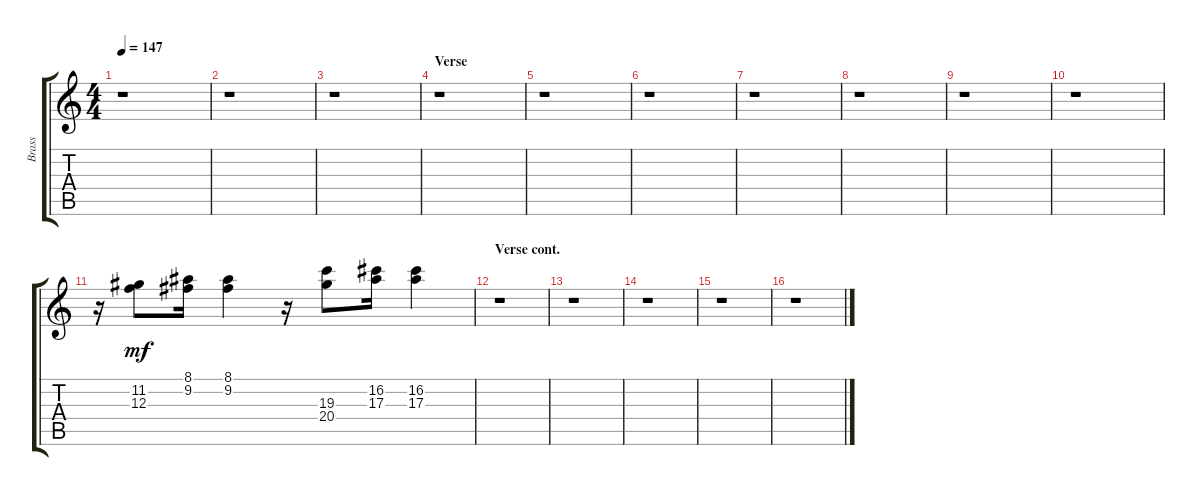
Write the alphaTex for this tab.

\track ("Brass" "Brass") {instrument electricguitarclean}
\staff {score tabs}
\tuning (D4 A3 F3 C3 G2 C2) {hide}
\ts (4 4)
\tempo 147
\clef g2
\ks aminor
r.1{dy mf} |
r.1 |
r.1 |
\section ("" "Verse")
r.1 |
r.1 |
r.1 |
r.1 |
r.1 |
r.1 |
r.1 |
r.16 (11.2 12.3).8 (8.1 9.2).16 (8.1 9.2).4 r.16 (19.3 20.4).8 (16.2 17.3).16 (16.2 17.3).4 |
\section ("" "Verse cont.")
r.1 |
r.1 |
r.1 |
r.1 |
r.1
